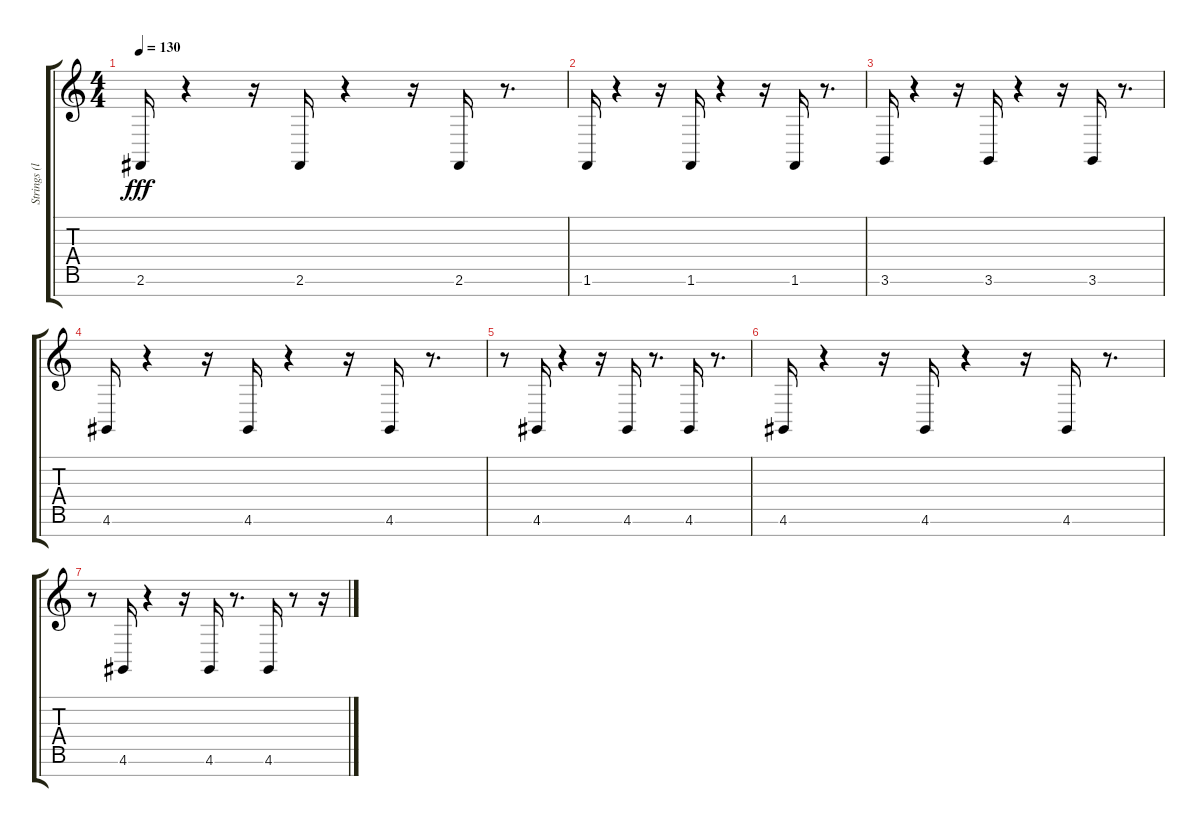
\track ("Strings (low)" "Strings (l") {instrument stringensemble1}
\staff {score tabs}
\tuning (E4 B3 G3 D3 A2 E2 B1) {hide}
\ts (4 4)
\tempo 130
\clef g2
\ks c
2.6.16{dy fff} r.4 r.16 2.6.16 r.4 r.16 2.6.16 r.8{d} |
1.6.16 r.4 r.16 1.6.16 r.4 r.16 1.6.16 r.8{d} |
3.6.16 r.4 r.16 3.6.16 r.4 r.16 3.6.16 r.8{d} |
\ks aminor
4.6.16 r.4 r.16 4.6.16 r.4 r.16 4.6.16 r.8{d} |
r.8 4.6.16 r.4 r.16 4.6.16 r.8{d} 4.6.16 r.8{d} |
4.6.16 r.4 r.16 4.6.16 r.4 r.16 4.6.16 r.8{d} |
r.8 4.6.16 r.4 r.16 4.6.16 r.8{d} 4.6.16 r.8 r.16
